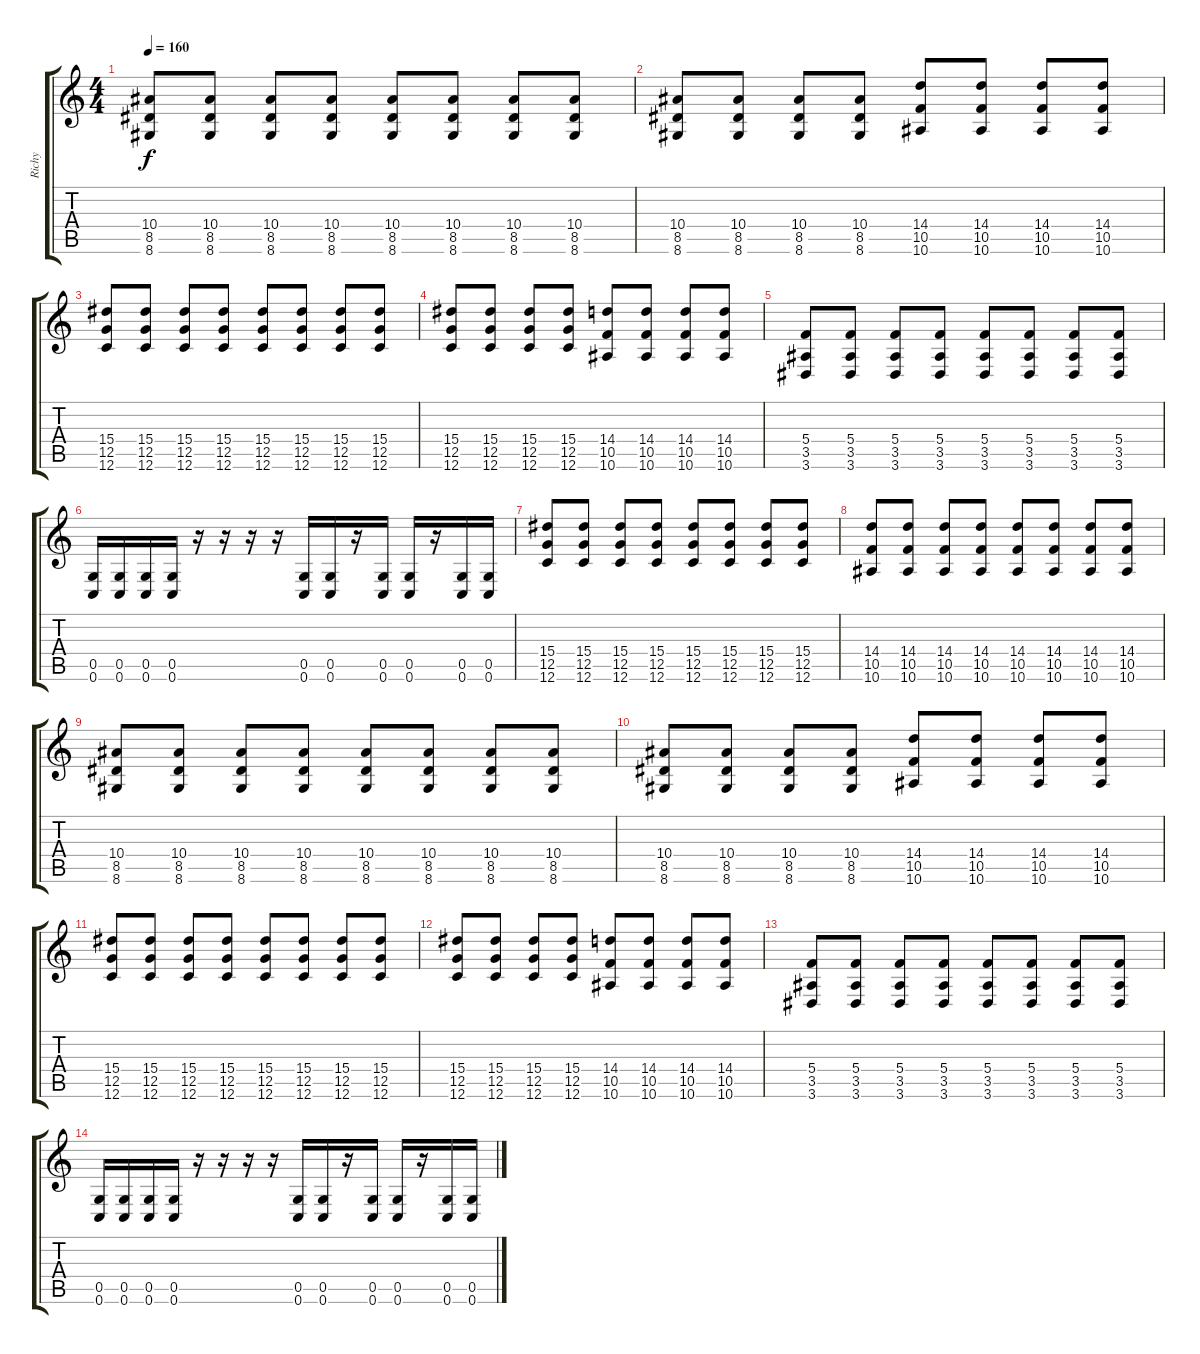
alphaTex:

\track ("Richy" "Richy") {instrument distortionguitar}
\staff {score tabs}
\tuning (D4 A3 F3 C3 G2 C2) {hide}
\ts (4 4)
\tempo 160
\clef g2
\ks c
(10.4 8.5 8.6).8{dy f} (10.4 8.5 8.6).8 (10.4 8.5 8.6).8 (10.4 8.5 8.6).8 (10.4 8.5 8.6).8 (10.4 8.5 8.6).8 (10.4 8.5 8.6).8 (10.4 8.5 8.6).8 |
(10.4 8.5 8.6).8 (10.4 8.5 8.6).8 (10.4 8.5 8.6).8 (10.4 8.5 8.6).8 (14.4 10.5 10.6).8 (14.4 10.5 10.6).8 (14.4 10.5 10.6).8 (14.4 10.5 10.6).8 |
(15.4 12.5 12.6).8 (15.4 12.5 12.6).8 (15.4 12.5 12.6).8 (15.4 12.5 12.6).8 (15.4 12.5 12.6).8 (15.4 12.5 12.6).8 (15.4 12.5 12.6).8 (15.4 12.5 12.6).8 |
(15.4 12.5 12.6).8 (15.4 12.5 12.6).8 (15.4 12.5 12.6).8 (15.4 12.5 12.6).8 (14.4 10.5 10.6).8 (14.4 10.5 10.6).8 (14.4 10.5 10.6).8 (14.4 10.5 10.6).8 |
(5.4 3.5 3.6).8 (5.4 3.5 3.6).8 (5.4 3.5 3.6).8 (5.4 3.5 3.6).8 (5.4 3.5 3.6).8 (5.4 3.5 3.6).8 (5.4 3.5 3.6).8 (5.4 3.5 3.6).8 |
(0.5 0.6).16 (0.5 0.6).16 (0.5 0.6).16 (0.5 0.6).16 r.16 r.16 r.16 r.16 (0.5 0.6).16 (0.5 0.6).16 r.16 (0.5 0.6).16 (0.5 0.6).16 r.16 (0.5 0.6).16 (0.5 0.6).16 |
(15.4 12.5 12.6).8 (15.4 12.5 12.6).8 (15.4 12.5 12.6).8 (15.4 12.5 12.6).8 (15.4 12.5 12.6).8 (15.4 12.5 12.6).8 (15.4 12.5 12.6).8 (15.4 12.5 12.6).8 |
(14.4 10.5 10.6).8 (14.4 10.5 10.6).8 (14.4 10.5 10.6).8 (14.4 10.5 10.6).8 (14.4 10.5 10.6).8 (14.4 10.5 10.6).8 (14.4 10.5 10.6).8 (14.4 10.5 10.6).8 |
(10.4 8.5 8.6).8 (10.4 8.5 8.6).8 (10.4 8.5 8.6).8 (10.4 8.5 8.6).8 (10.4 8.5 8.6).8 (10.4 8.5 8.6).8 (10.4 8.5 8.6).8 (10.4 8.5 8.6).8 |
(10.4 8.5 8.6).8 (10.4 8.5 8.6).8 (10.4 8.5 8.6).8 (10.4 8.5 8.6).8 (14.4 10.5 10.6).8 (14.4 10.5 10.6).8 (14.4 10.5 10.6).8 (14.4 10.5 10.6).8 |
(15.4 12.5 12.6).8 (15.4 12.5 12.6).8 (15.4 12.5 12.6).8 (15.4 12.5 12.6).8 (15.4 12.5 12.6).8 (15.4 12.5 12.6).8 (15.4 12.5 12.6).8 (15.4 12.5 12.6).8 |
(15.4 12.5 12.6).8 (15.4 12.5 12.6).8 (15.4 12.5 12.6).8 (15.4 12.5 12.6).8 (14.4 10.5 10.6).8 (14.4 10.5 10.6).8 (14.4 10.5 10.6).8 (14.4 10.5 10.6).8 |
(5.4 3.5 3.6).8 (5.4 3.5 3.6).8 (5.4 3.5 3.6).8 (5.4 3.5 3.6).8 (5.4 3.5 3.6).8 (5.4 3.5 3.6).8 (5.4 3.5 3.6).8 (5.4 3.5 3.6).8 |
(0.5 0.6).16 (0.5 0.6).16 (0.5 0.6).16 (0.5 0.6).16 r.16 r.16 r.16 r.16 (0.5 0.6).16 (0.5 0.6).16 r.16 (0.5 0.6).16 (0.5 0.6).16 r.16 (0.5 0.6).16 (0.5 0.6).16
